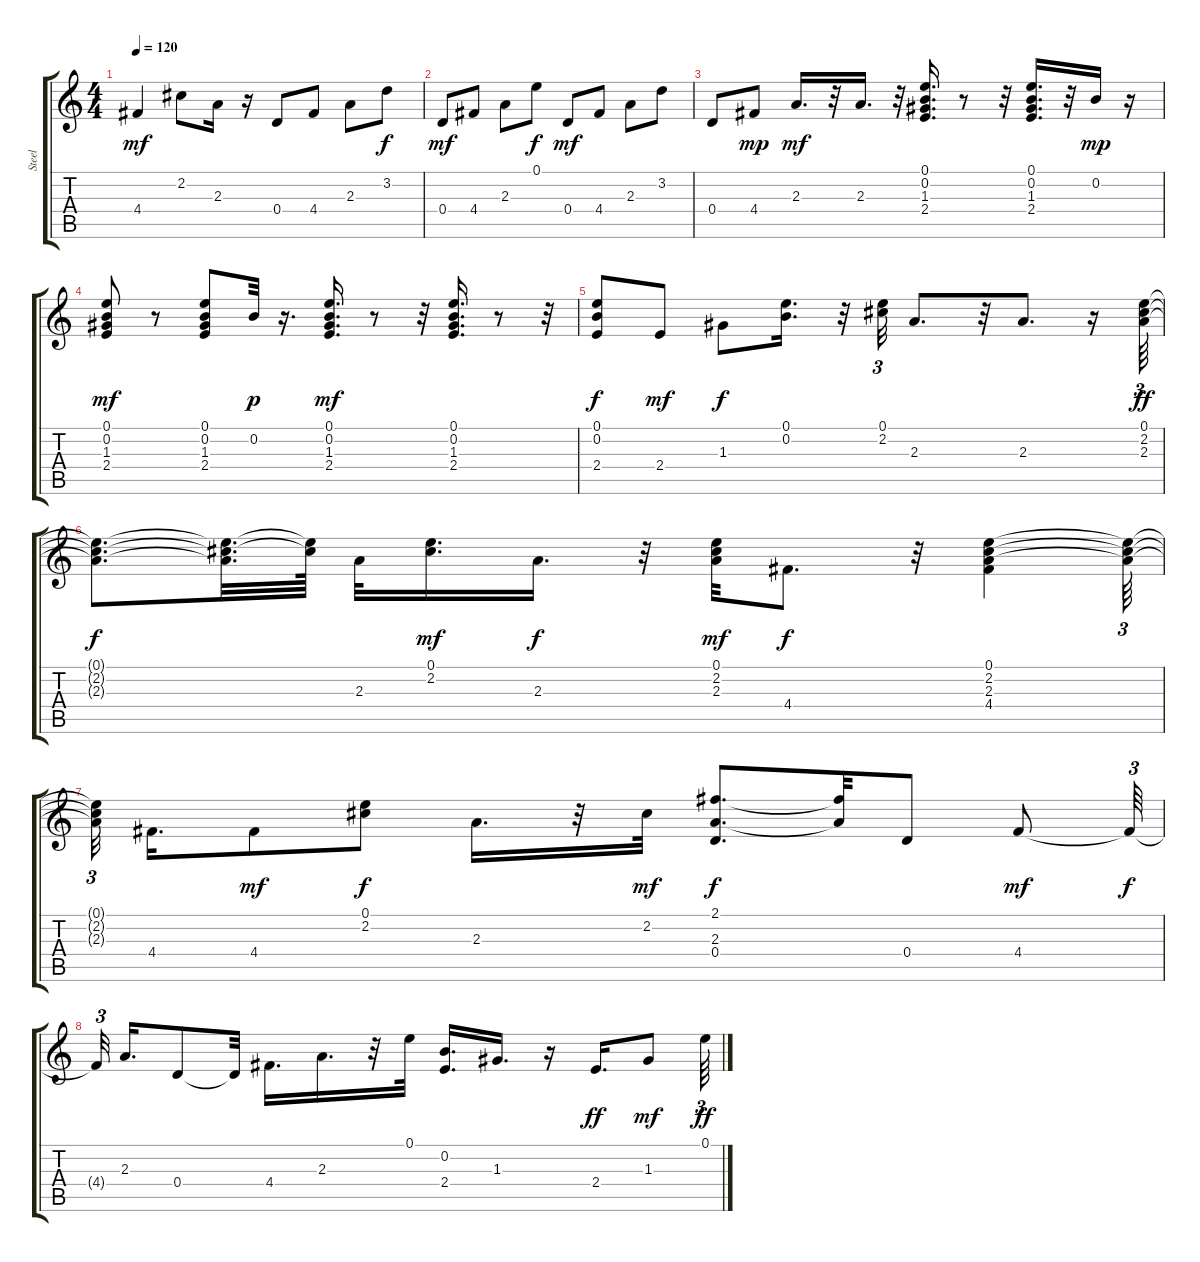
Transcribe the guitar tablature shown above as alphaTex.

\track ("Steel" "Steel") {instrument acousticguitarsteel}
\staff {score tabs}
\tuning (E4 B3 G3 D3 A2 E2) {hide}
\ts (4 4)
\tempo 120
\clef g2
\ks c
4.4.4{dy mf} 2.2.8 2.3.16 r.16 0.4.8 4.4.8 2.3.8 3.2.8{dy f} |
0.4.8{dy mf} 4.4.8 2.3.8 0.1.8{dy f} 0.4.8{dy mf} 4.4.8 2.3.8 3.2.8 |
0.4.8 4.4.8{dy mp} 2.3.16{d dy mf} r.32 2.3.16{d} r.32 (0.1 0.2 1.3 2.4).16{d} r.8 r.32 (0.1 0.2 1.3 2.4).16{d} r.32 0.2.16{dy mp} r.16 |
(0.1 0.2 1.3 2.4).8{dy mf} r.8 (0.1 0.2 1.3 2.4).8 0.2.32{dy p} r.16{d} (0.1 0.2 1.3 2.4).16{d dy mf} r.8 r.32 (0.1 0.2 1.3 2.4).16{d} r.8 r.32 |
(0.1 0.2 2.4).8{dy f} 2.4.8{dy mf} 1.3.8{dy f} (0.1 0.2).16{d} r.32 (0.1 2.2).32{tu (3 2)} 2.3.8{d} r.32 2.3.8{d} r.16 (0.1 2.2 2.3).64{tu (3 2) dy ff} |
(0.1{t} 2.2{t} 2.3{t}).8{d dy f} (0.1{t} 2.2{t} 2.3{t}).32{d} (0.1{t} 2.2{t}).64 2.3.32 (0.1 2.2).16{d dy mf} 2.3.16{d dy f} r.32 (0.1 2.2 2.3).32{dy mf} 4.4.8{d dy f} r.32 (0.1 2.2 2.3 4.4).4 (0.1{t} 2.2{t} 2.3{t}).64{tu (3 2)} |
(0.1{t} 2.2{t} 2.3{t}).32{tu (3 2) beam splitsecondary} 4.4.16{d} 4.4.8{dy mf} (0.1 2.2).8{dy f} 2.3.16{d} r.32 2.2.32{dy mf} (2.1 2.3 0.4).8{d dy f} (2.1{t} 2.3{t}).32 0.4.8 4.4.8{dy mf} 4.4{t}.64{tu (3 2) dy f} |
4.4{t}.32{tu (3 2) beam splitsecondary} 2.3.16{d} 0.4.8 0.4{t}.32 4.4.16{d} 2.3.16{d} r.32 0.1.32 (0.2 2.4).16{d} 1.3.16{d} r.16 2.4.16{d dy ff} 1.3.8{dy mf} 0.1.64{tu (3 2) dy ff}
